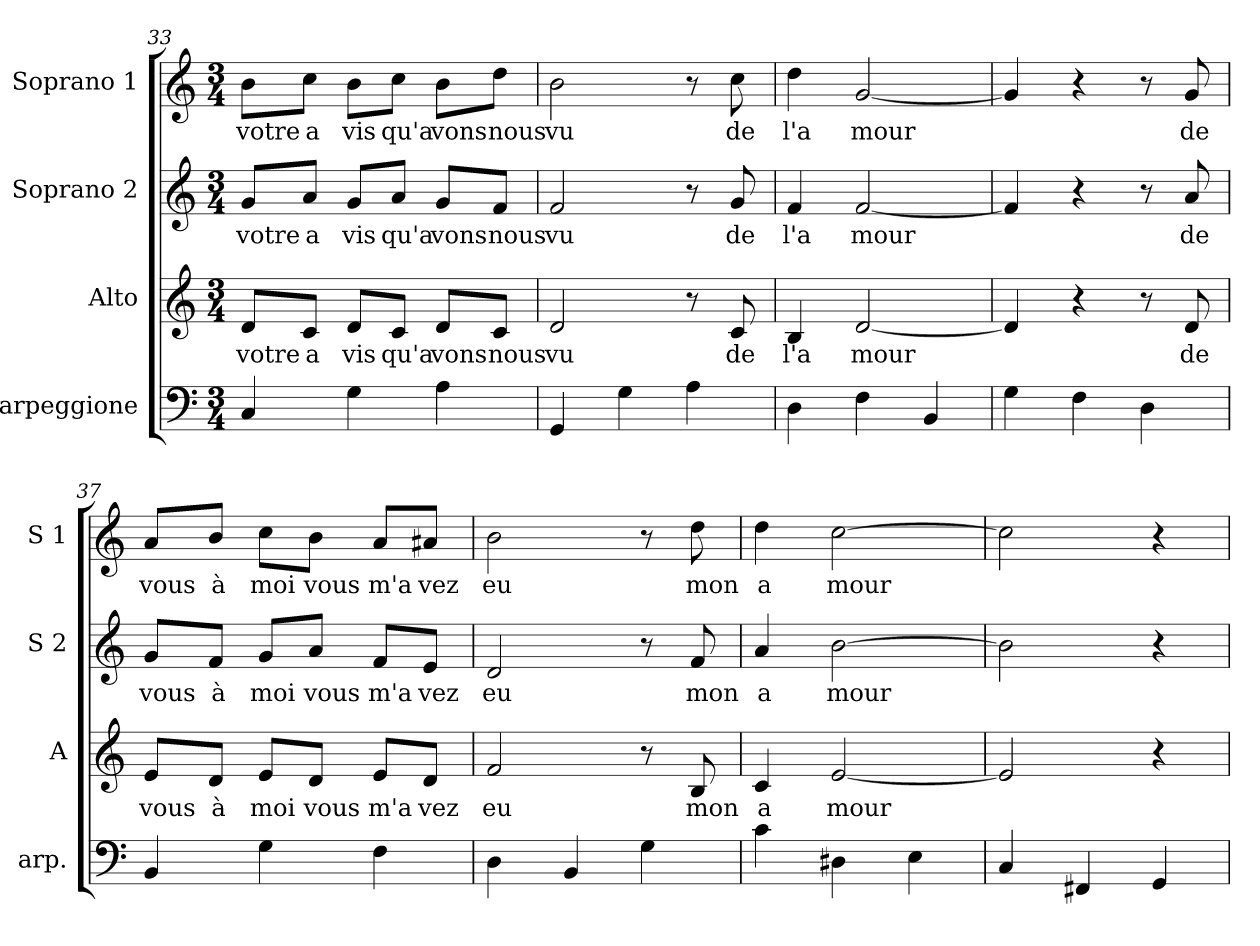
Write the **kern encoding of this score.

**kern	**kern	**text	**kern	**text	**kern	**text
*part4	*part3	*part3	*part2	*part2	*part1	*part1
*staff4	*staff3	*staff3	*staff2	*staff2	*staff1	*staff1
*I"arpeggione	*I"Alto	*	*I"Soprano 2	*	*I"Soprano 1	*
*I'arp.	*I'A	*	*I'S 2	*	*I'S 1	*
*clefF4	*clefG2	*	*clefG2	*	*clefG2	*
*k[]	*k[]	*	*k[]	*	*k[]	*
*C:	*C:	*	*C:	*	*C:	*
*M3/4	*M3/4	*	*M3/4	*	*M3/4	*
=33	=33	=33	=33	=33	=33	=33
!	!	!LO:LY:b	!	!	!	!
!	!	!	!	!LO:LY:b	!	!
!	!	!	!	!	!	!LO:LY:b
4C/	8d/L	votre	8g/L	votre	8b\L	votre
!	!	!LO:LY:b	!	!	!	!
!	!	!	!	!LO:LY:b	!	!
!	!	!	!	!	!	!LO:LY:b
.	8c/J	a	8a/J	a	8cc\J	a
!	!	!LO:LY:b	!	!	!	!
!	!	!	!	!LO:LY:b	!	!
!	!	!	!	!	!	!LO:LY:b
4G\	8d/L	vis	8g/L	vis	8b\L	vis
!	!	!LO:LY:b	!	!	!	!
!	!	!	!	!LO:LY:b	!	!
!	!	!	!	!	!	!LO:LY:b
.	8c/J	qu'a	8a/J	qu'a	8cc\J	qu'a
!	!	!LO:LY:b	!	!	!	!
!	!	!	!	!LO:LY:b	!	!
!	!	!	!	!	!	!LO:LY:b
4A\	8d/L	vons	8g/L	vons	8b\L	vons
!	!	!LO:LY:b	!	!	!	!
!	!	!	!	!LO:LY:b	!	!
!	!	!	!	!	!	!LO:LY:b
.	8c/J	nous	8f/J	nous	8dd\J	nous
!!LO:LB:g=z
=34	=34	=34	=34	=34	=34	=34
!	!	!LO:LY:b	!	!	!	!
!	!	!	!	!LO:LY:b	!	!
!	!	!	!	!	!	!LO:LY:b
4GG/	2d/	vu	2f/	vu	2b\	vu
4G\	.	.	.	.	.	.
4A\	8r	.	8r	.	8r	.
!	!	!LO:LY:b	!	!	!	!
!	!	!	!	!LO:LY:b	!	!
!	!	!	!	!	!	!LO:LY:b
.	8c/	de	8g/	de	8cc\	de
=35	=35	=35	=35	=35	=35	=35
!	!	!LO:LY:b	!	!	!	!
!	!	!	!	!LO:LY:b	!	!
!	!	!	!	!	!	!LO:LY:b
4D\	4B/	l'a	4f/	l'a	4dd\	l'a
!	!	!LO:LY:b	!	!	!	!
!	!	!	!	!LO:LY:b	!	!
!	!	!	!	!	!	!LO:LY:b
4F\	[2d/	mour	[2f/	mour	[2g/	mour
4BB/	.	.	.	.	.	.
=36	=36	=36	=36	=36	=36	=36
4G\	4d/]	.	4f/]	.	4g/]	.
4F\	4r	.	4r	.	4r	.
4D\	8r	.	8r	.	8r	.
!	!	!LO:LY:b	!	!	!	!
!	!	!	!	!LO:LY:b	!	!
!	!	!	!	!	!	!LO:LY:b
.	8d/	de	8a/	de	8g/	de
=37	=37	=37	=37	=37	=37	=37
!	!	!LO:LY:b	!	!	!	!
!	!	!	!	!LO:LY:b	!	!
!	!	!	!	!	!	!LO:LY:b
4BB/	8e/L	vous	8g/L	vous	8a/L	vous
!	!	!LO:LY:b	!	!	!	!
!	!	!	!	!LO:LY:b	!	!
!	!	!	!	!	!	!LO:LY:b
.	8d/J	à	8f/J	à	8b/J	à
!	!	!LO:LY:b	!	!	!	!
!	!	!	!	!LO:LY:b	!	!
!	!	!	!	!	!	!LO:LY:b
4G\	8e/L	moi	8g/L	moi	8cc\L	moi
!	!	!LO:LY:b	!	!	!	!
!	!	!	!	!LO:LY:b	!	!
!	!	!	!	!	!	!LO:LY:b
.	8d/J	vous	8a/J	vous	8b\J	vous
!	!	!LO:LY:b	!	!	!	!
!	!	!	!	!LO:LY:b	!	!
!	!	!	!	!	!	!LO:LY:b
4F\	8e/L	m'a	8f/L	m'a	8a/L	m'a
!	!	!LO:LY:b	!	!	!	!
!	!	!	!	!LO:LY:b	!	!
!	!	!	!	!	!	!LO:LY:b
.	8d/J	vez	8e/J	vez	8a#X/J	vez
=38	=38	=38	=38	=38	=38	=38
!	!	!LO:LY:b	!	!	!	!
!	!	!	!	!LO:LY:b	!	!
!	!	!	!	!	!	!LO:LY:b
4D\	2f/	eu	2d/	eu	2b\	eu
4BB/	.	.	.	.	.	.
4G\	8r	.	8r	.	8r	.
!	!	!LO:LY:b	!	!	!	!
!	!	!	!	!LO:LY:b	!	!
!	!	!	!	!	!	!LO:LY:b
.	8B/	mon	8f/	mon	8dd\	mon
=39	=39	=39	=39	=39	=39	=39
!	!	!LO:LY:b	!	!	!	!
!	!	!	!	!LO:LY:b	!	!
!	!	!	!	!	!	!LO:LY:b
4c\	4c/	a	4a/	a	4dd\	a
!	!	!LO:LY:b	!	!	!	!
!	!	!	!	!LO:LY:b	!	!
!	!	!	!	!	!	!LO:LY:b
4D#X\	[2e/	mour	[2b\	mour	[2cc\	mour
4E\	.	.	.	.	.	.
!!LO:PB:g=z
=40	=40	=40	=40	=40	=40	=40
4C/	2e/]	.	2b\]	.	2cc\]	.
4FF#X/	.	.	.	.	.	.
4GG/	4r	.	4r	.	4r	.
=	=	=	=	=	=	=
*-	*-	*-	*-	*-	*-	*-
